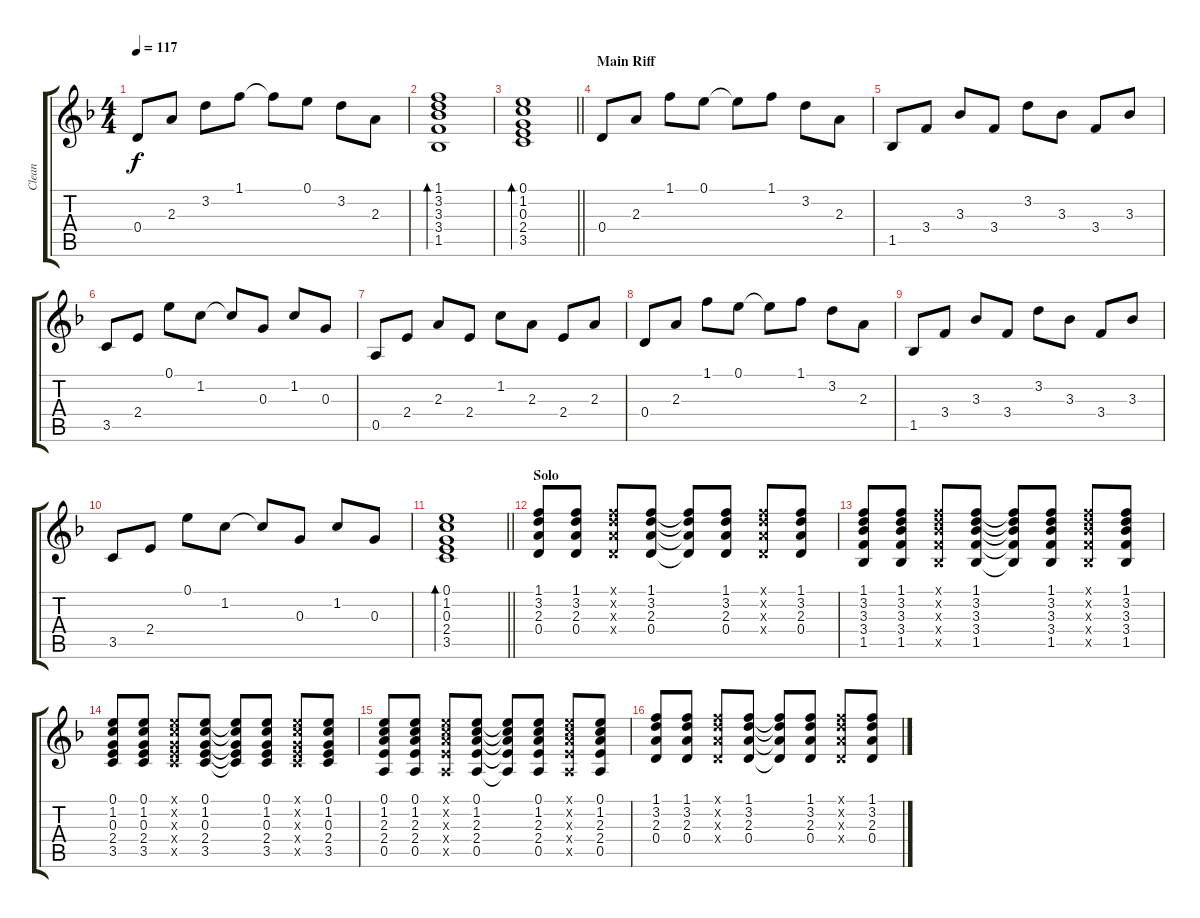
\track ("Clean" "Clean") {instrument acousticguitarsteel}
\staff {score tabs}
\tuning (E4 B3 G3 D3 A2 E2) {hide}
\ts (4 4)
\tempo 117
\clef g2
\ks dminor
0.4.8{dy f} 2.3.8 3.2.8 1.1.8 1.1{t}.8 0.1.8 3.2.8 2.3.8 |
(1.1 3.2 3.3 3.4 1.5).1{bd 120} |
\barLineRight lightlight
(0.1 1.2 0.3 2.4 3.5).1{bd 120} |
\section ("" "Main Riff")
0.4.8 2.3.8 1.1.8 0.1.8 0.1{t}.8 1.1.8 3.2.8 2.3.8 |
1.5.8 3.4.8 3.3.8 3.4.8 3.2.8 3.3.8 3.4.8 3.3.8 |
3.5.8 2.4.8 0.1.8 1.2.8 1.2{t}.8 0.3.8 1.2.8 0.3.8 |
0.5.8 2.4.8 2.3.8 2.4.8 1.2.8 2.3.8 2.4.8 2.3.8 |
0.4.8 2.3.8 1.1.8 0.1.8 0.1{t}.8 1.1.8 3.2.8 2.3.8 |
1.5.8 3.4.8 3.3.8 3.4.8 3.2.8 3.3.8 3.4.8 3.3.8 |
3.5.8 2.4.8 0.1.8 1.2.8 1.2{t}.8 0.3.8 1.2.8 0.3.8 |
\barLineRight lightlight
(0.1 1.2 0.3 2.4 3.5).1{bd 120} |
\section ("" "Solo")
(1.1 3.2 2.3 0.4).8 (1.1 3.2 2.3 0.4).8 (1.1{x} 3.2{x} 2.3{x} 0.4{x}).8 (1.1 3.2 2.3 0.4).8 (1.1{t} 3.2{t} 2.3{t} 0.4{t}).8 (1.1 3.2 2.3 0.4).8 (1.1{x} 3.2{x} 2.3{x} 0.4{x}).8 (1.1 3.2 2.3 0.4).8 |
(1.1 3.2 3.3 3.4 1.5).8 (1.1 3.2 3.3 3.4 1.5).8 (1.1{x} 3.2{x} 3.3{x} 3.4{x} 1.5{x}).8 (1.1 3.2 3.3 3.4 1.5).8 (1.1{t} 3.2{t} 3.3{t} 3.4{t} 1.5{t}).8 (1.1 3.2 3.3 3.4 1.5).8 (1.1{x} 3.2{x} 3.3{x} 3.4{x} 1.5{x}).8 (1.1 3.2 3.3 3.4 1.5).8 |
(0.1 1.2 0.3 2.4 3.5).8 (0.1 1.2 0.3 2.4 3.5).8 (0.1{x} 1.2{x} 0.3{x} 2.4{x} 3.5{x}).8 (0.1 1.2 0.3 2.4 3.5).8 (0.1{t} 1.2{t} 0.3{t} 2.4{t} 3.5{t}).8 (0.1 1.2 0.3 2.4 3.5).8 (0.1{x} 1.2{x} 0.3{x} 2.4{x} 3.5{x}).8 (0.1 1.2 0.3 2.4 3.5).8 |
(0.1 1.2 2.3 2.4 0.5).8 (0.1 1.2 2.3 2.4 0.5).8 (0.1{x} 1.2{x} 2.3{x} 2.4{x} 0.5{x}).8 (0.1 1.2 2.3 2.4 0.5).8 (0.1{t} 1.2{t} 2.3{t} 2.4{t} 0.5{t}).8 (0.1 1.2 2.3 2.4 0.5).8 (0.1{x} 1.2{x} 2.3{x} 2.4{x} 0.5{x}).8 (0.1 1.2 2.3 2.4 0.5).8 |
(1.1 3.2 2.3 0.4).8 (1.1 3.2 2.3 0.4).8 (1.1{x} 3.2{x} 2.3{x} 0.4{x}).8 (1.1 3.2 2.3 0.4).8 (1.1{t} 3.2{t} 2.3{t} 0.4{t}).8 (1.1 3.2 2.3 0.4).8 (1.1{x} 3.2{x} 2.3{x} 0.4{x}).8 (1.1 3.2 2.3 0.4).8
